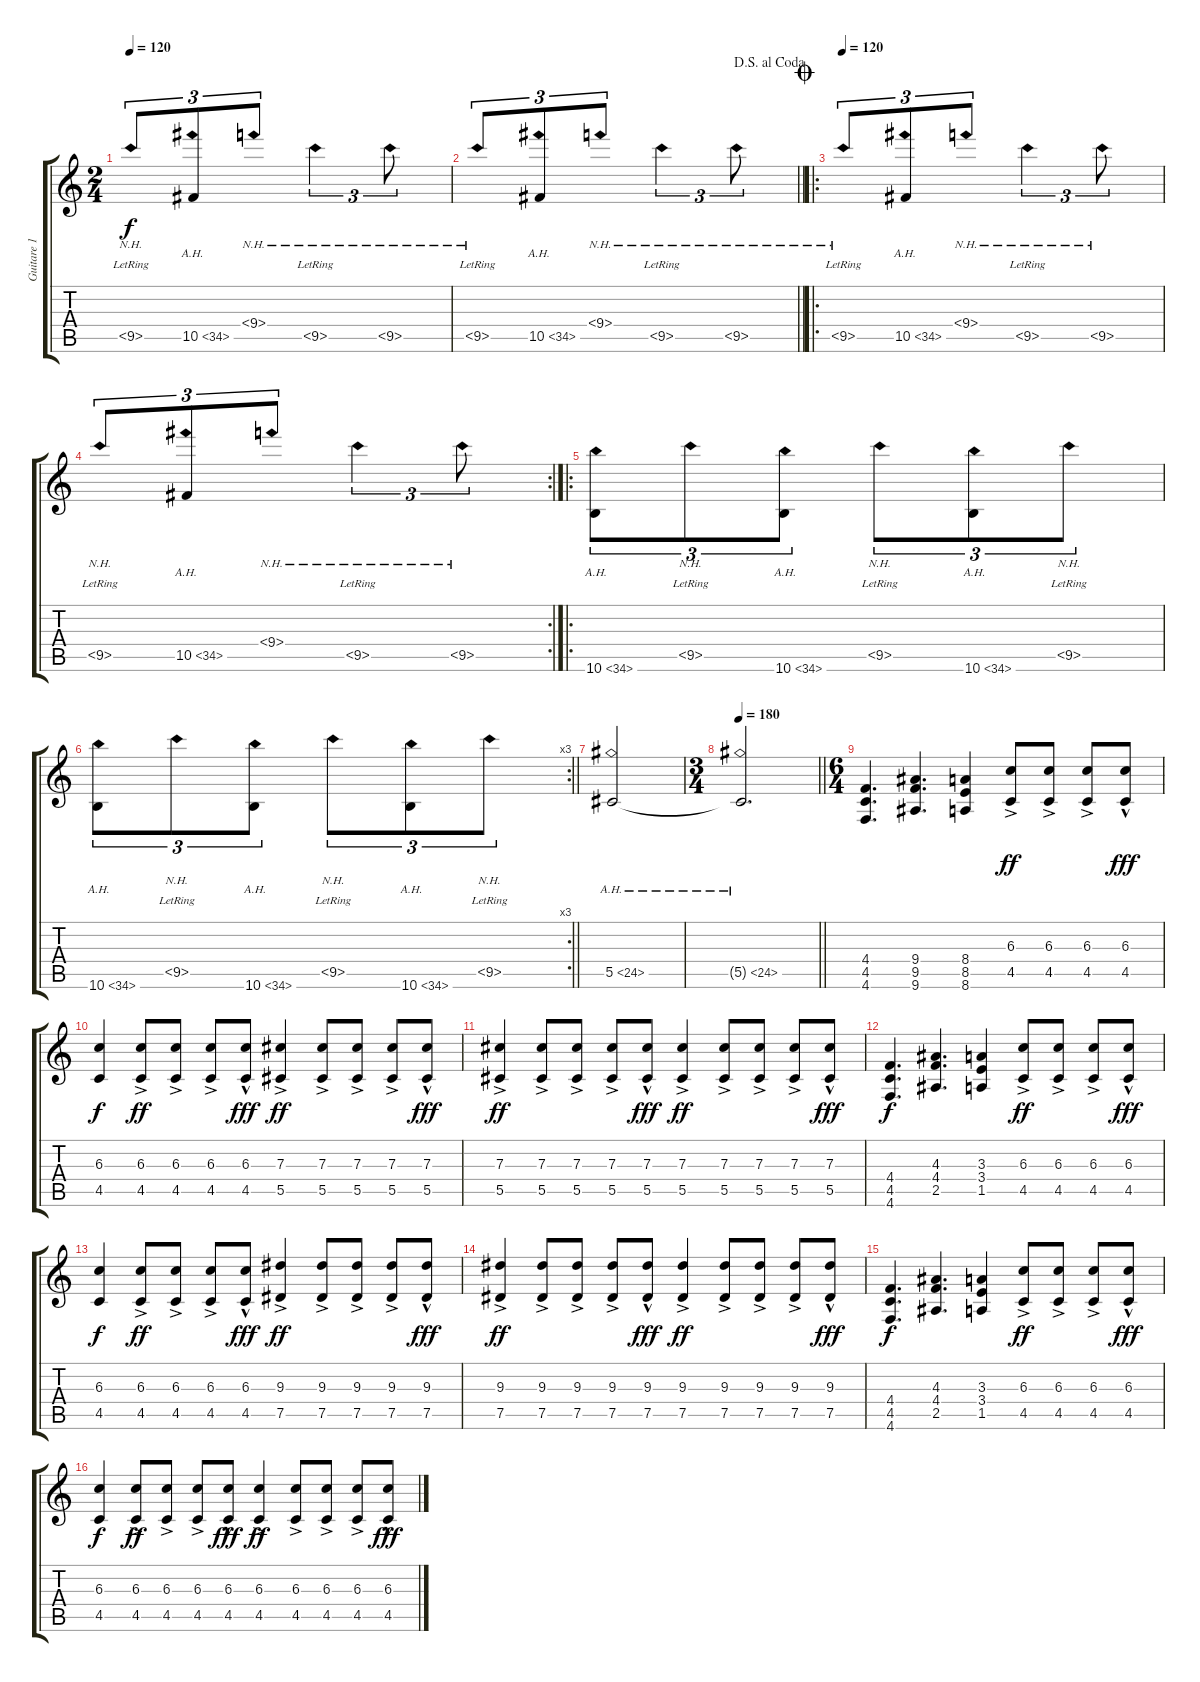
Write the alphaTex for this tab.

\track ("Guitare 1" "Guitare 1") {instrument overdrivenguitar}
\staff {score tabs}
\tuning (Eb4 Bb3 Gb3 Db3 Ab2 Db2) {hide}
\ts (2 4)
\tempo 120
\clef g2
\ks c
9.5{nh lr}.8{tu (3 2) dy f} 10.5{ah 24}.8{tu (3 2)} 9.4{nh}.8{tu (3 2)} 9.5{nh lr}.4{tu (3 2)} 9.5{nh}.8{tu (3 2)} |
\jump dalsegnoalcoda
\barLineRight lightlight
9.5{nh lr}.8{tu (3 2)} 10.5{ah 24}.8{tu (3 2)} 9.4{nh}.8{tu (3 2)} 9.5{nh lr}.4{tu (3 2)} 9.5{nh}.8{tu (3 2)} |
\ro
\jump coda
\tempo 120
9.5{nh lr}.8{tu (3 2)} 10.5{ah 24}.8{tu (3 2)} 9.4{nh}.8{tu (3 2)} 9.5{nh lr}.4{tu (3 2)} 9.5{nh}.8{tu (3 2)} |
\rc 2
9.5{nh lr}.8{tu (3 2)} 10.5{ah 24}.8{tu (3 2)} 9.4{nh}.8{tu (3 2)} 9.5{nh lr}.4{tu (3 2)} 9.5{nh}.8{tu (3 2)} |
\ro
10.6{ah 24}.8{tu (3 2)} 9.5{nh lr}.8{tu (3 2)} 10.6{ah 24}.8{tu (3 2)} 9.5{nh lr}.8{tu (3 2)} 10.6{ah 24}.8{tu (3 2)} 9.5{nh lr}.8{tu (3 2)} |
\rc 3
\barLineRight lightlight
10.6{ah 24}.8{tu (3 2)} 9.5{nh lr}.8{tu (3 2)} 10.6{ah 24}.8{tu (3 2)} 9.5{nh lr}.8{tu (3 2)} 10.6{ah 24}.8{tu (3 2)} 9.5{nh lr}.8{tu (3 2)} |
5.5{ah 19}.2 |
\ts (3 4)
\tempo 180
\barLineRight lightlight
5.5{ah 19 t}.2{d} |
\ts (6 4)
(4.4 4.5 4.6).4{d} (9.4 9.5 9.6).4{d} (8.4 8.5 8.6).4 (6.3{ac} 4.5).8{dy ff} (6.3{ac} 4.5).8 (6.3{ac} 4.5).8 (6.3{hac} 4.5).8{dy fff} |
(6.3 4.5).4{dy f} (6.3{ac} 4.5).8{dy ff} (6.3{ac} 4.5).8 (6.3{ac} 4.5).8 (6.3{hac} 4.5).8{dy fff} (7.3{ac} 5.5).4{dy ff} (7.3{ac} 5.5).8 (7.3{ac} 5.5).8 (7.3{ac} 5.5).8 (7.3{hac} 5.5).8{dy fff} |
(7.3{ac} 5.5).4{dy ff} (7.3{ac} 5.5).8 (7.3{ac} 5.5).8 (7.3{ac} 5.5).8 (7.3{hac} 5.5).8{dy fff} (7.3{ac} 5.5).4{dy ff} (7.3{ac} 5.5).8 (7.3{ac} 5.5).8 (7.3{ac} 5.5).8 (7.3{hac} 5.5).8{dy fff} |
(4.4 4.5 4.6).4{d dy f} (4.3 4.4 2.5).4{d} (3.3 3.4 1.5).4 (6.3{ac} 4.5).8{dy ff} (6.3{ac} 4.5).8 (6.3{ac} 4.5).8 (6.3{hac} 4.5).8{dy fff} |
(6.3 4.5).4{dy f} (6.3{ac} 4.5).8{dy ff} (6.3{ac} 4.5).8 (6.3{ac} 4.5).8 (6.3{hac} 4.5).8{dy fff} (9.3{ac} 7.5).4{dy ff} (9.3{ac} 7.5).8 (9.3{ac} 7.5).8 (9.3{ac} 7.5).8 (9.3{hac} 7.5).8{dy fff} |
(9.3{ac} 7.5).4{dy ff} (9.3{ac} 7.5).8 (9.3{ac} 7.5).8 (9.3{ac} 7.5).8 (9.3{hac} 7.5).8{dy fff} (9.3{ac} 7.5).4{dy ff} (9.3{ac} 7.5).8 (9.3{ac} 7.5).8 (9.3{ac} 7.5).8 (9.3{hac} 7.5).8{dy fff} |
(4.4 4.5 4.6).4{d dy f} (4.3 4.4 2.5).4{d} (3.3 3.4 1.5).4 (6.3{ac} 4.5).8{dy ff} (6.3{ac} 4.5).8 (6.3{ac} 4.5).8 (6.3{hac} 4.5).8{dy fff} |
(6.3 4.5).4{dy f} (6.3{ac} 4.5).8{dy ff} (6.3{ac} 4.5).8 (6.3{ac} 4.5).8 (6.3{hac} 4.5).8{dy fff} (6.3{ac} 4.5).4{dy ff} (6.3{ac} 4.5).8 (6.3{ac} 4.5).8 (6.3{ac} 4.5).8 (6.3{hac} 4.5).8{dy fff}
